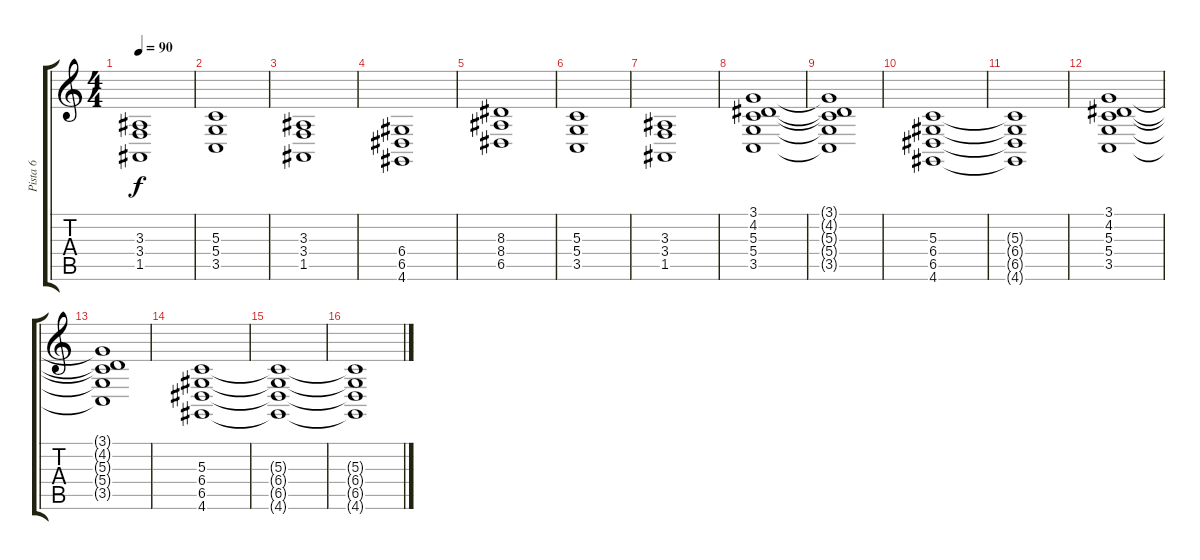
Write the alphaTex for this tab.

\track ("Pista 6" "Pista 6") {instrument stringensemble1}
\staff {score tabs}
\tuning (E4 B3 G3 D3 A2 E2) {hide}
\ts (4 4)
\tempo 90
\clef g2
\ks c
(3.3 3.4 1.5).1{dy f} |
(5.3 5.4 3.5).1 |
(3.3 3.4 1.5).1 |
(6.4 6.5 4.6).1 |
(8.3 8.4 6.5).1 |
(5.3 5.4 3.5).1 |
(3.3 3.4 1.5).1 |
(3.1 4.2 5.3 5.4 3.5).1 |
(3.1{t} 4.2{t} 5.3{t} 5.4{t} 3.5{t}).1 |
(5.3 6.4 6.5 4.6).1 |
(5.3{t} 6.4{t} 6.5{t} 4.6{t}).1 |
(3.1 4.2 5.3 5.4 3.5).1 |
(3.1{t} 4.2{t} 5.3{t} 5.4{t} 3.5{t}).1 |
(5.3 6.4 6.5 4.6).1 |
(5.3{t} 6.4{t} 6.5{t} 4.6{t}).1 |
(5.3{t} 6.4{t} 6.5{t} 4.6{t}).1{volume 0}
